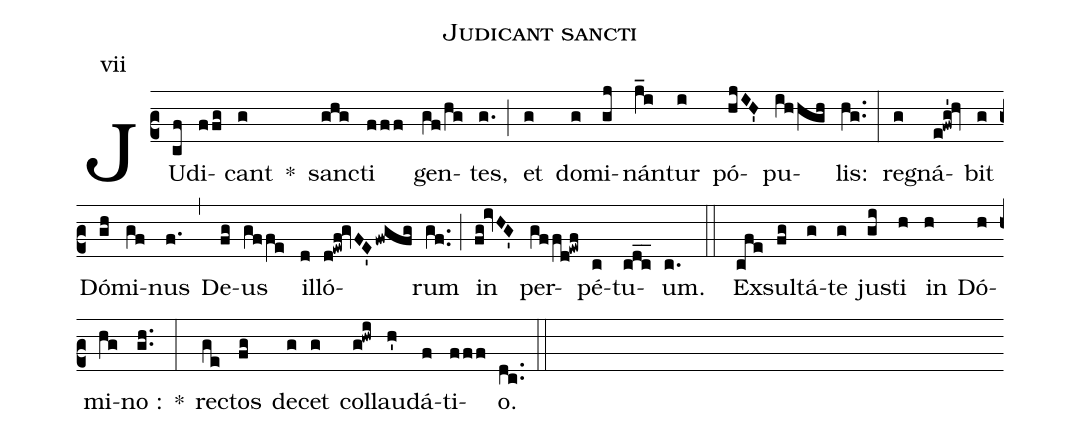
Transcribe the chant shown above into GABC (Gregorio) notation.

name:Judicant sancti;
mode:vii;
%%
(c2) JU(cf)di(ffg)cant(g) *() sanc(ghg)ti(fff) gen(gf/hg)tes,(g.) (;) et(g) do(g)mi(gj)nán(j_i)tur(i) pó(hjIH')pu(ihhgh)lis:(hg..) (:) re(g)gná(e!fwg'!hv)bit(g) Dó(gh)mi(gf)nus(f.) (,) De(fg)us(gffe) il(d)ló(d!ewf!gvFE'fwgfg)rum(gf..) (;) in(fg!ivHG') per(gffd!ewf)pé(c)tu(cdc__)um.(c.) ∏(::) Ex(cfe)sul(fg)tá(g)te(g) ju(gi)sti(h) in(h) Dó(h)mi(hg)no~:(gh..) *(:) re(ge)ctos(fg) de(g)cet(g) col(g!hwi)lau(h')dá(f)ti(fff)o.(dc..) (::)
